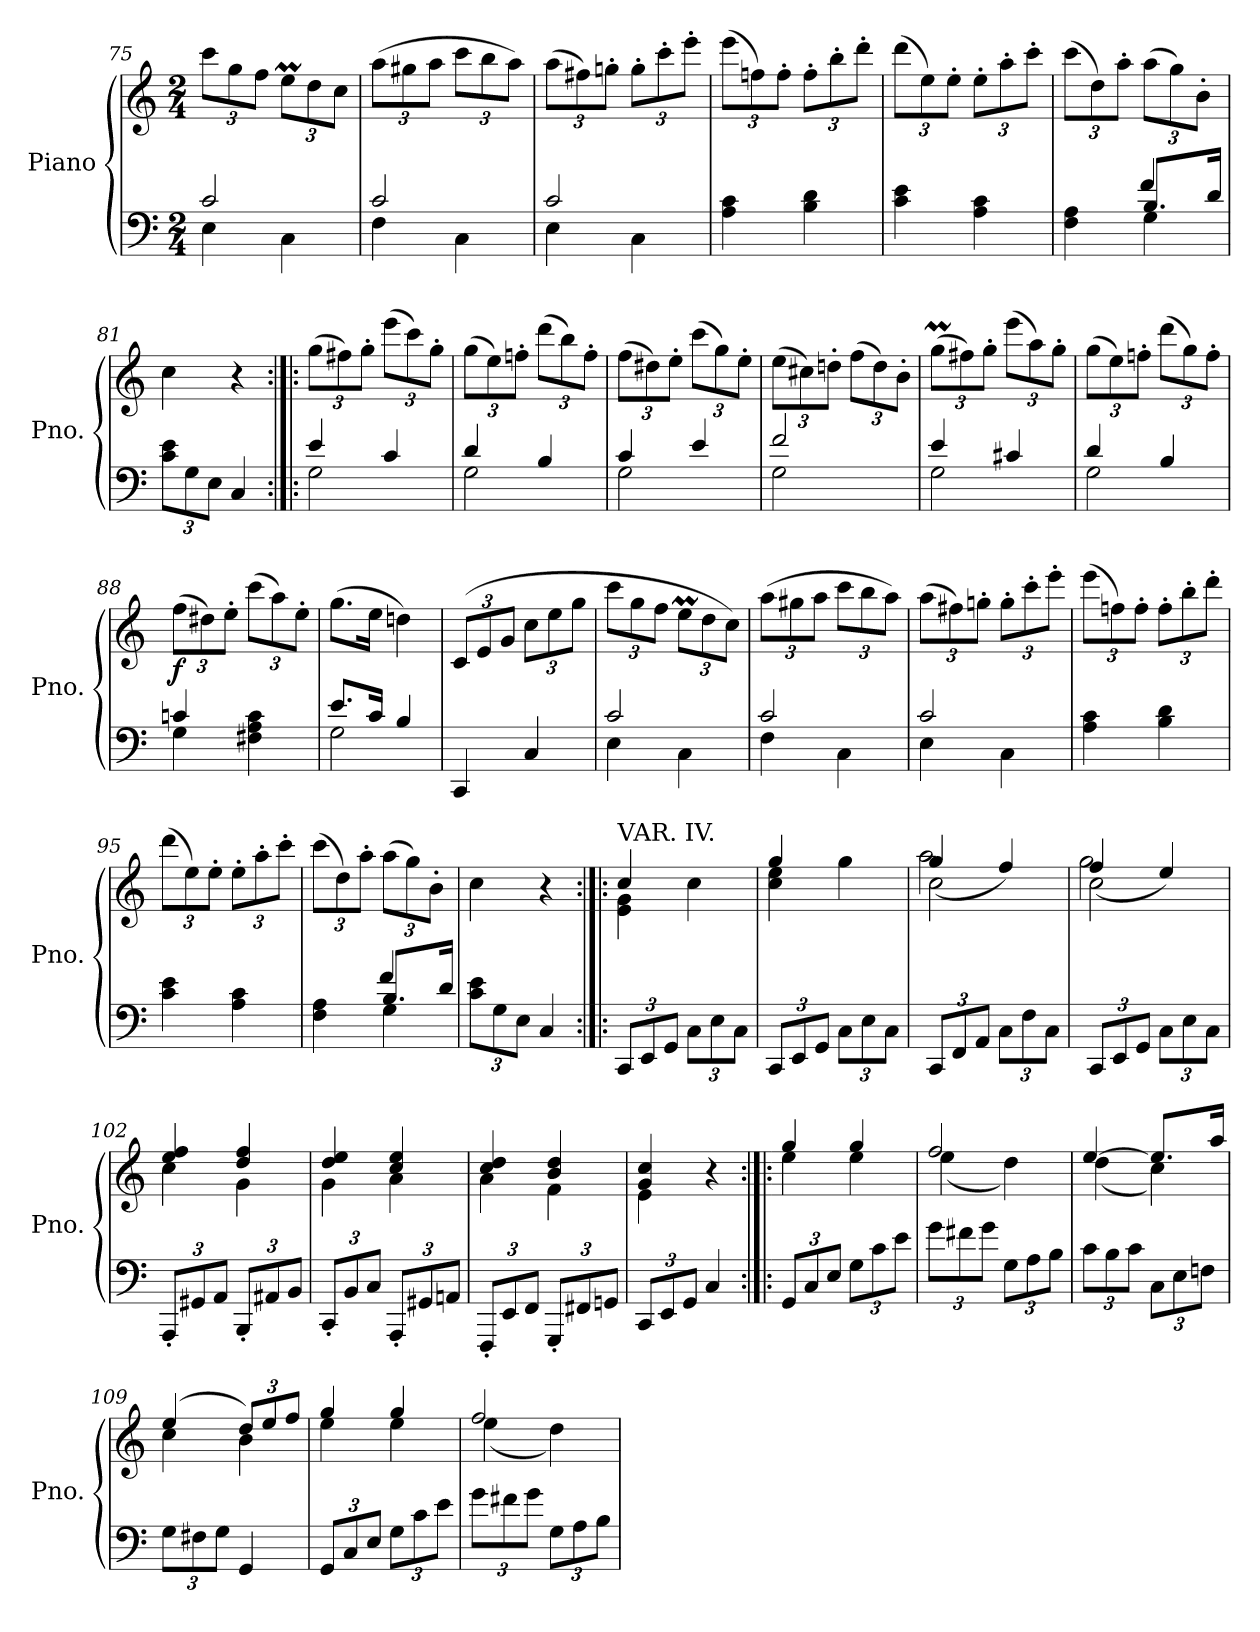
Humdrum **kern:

**kern	**kern	**dynam
*part1	*part1	*part1
*staff2	*staff1	*staff1/2
*I"Piano	*	*
*I'Pno.	*	*
*clefF4	*clefG2	*
*k[]	*k[]	*
*M2/4	*M2/4	*
=75	=75	=75
*^	*	*
*	*	*Xbrackettup	*
4E\	2c/	12ccc\L	.
.	.	12gg\	.
.	.	12ff\J	.
4C\	.	12eem\L	.
.	.	12dd\	.
.	.	12cc\J	.
=76	=76	=76	=76
4F\	2c/	(>12aa\L	.
.	.	12gg#X\	.
.	.	12aa\J	.
4C\	.	12ccc\L	.
.	.	12bb\	.
.	.	12aa\J)	.
=77	=77	=77	=77
4E\	2c/	(>12aa\L	.
.	.	12ff#X\)	.
.	.	12ggn'\J	.
4C\	.	12gg'\L	.
.	.	12ccc'\	.
.	.	12eee'\J	.
*v	*v	*	*
=78	=78	=78
4A\ 4c\	(>12eee\L	.
.	12ffn\)	.
.	12ff'\J	.
4B\ 4d\	12ff'\L	.
.	12bb'\	.
.	12ddd'\J	.
=79	=79	=79
4c\ 4e\	(>12ddd\L	.
.	12ee\)	.
.	12ee'\J	.
4A\ 4c\	12ee'\L	.
.	12aa'\	.
.	12ccc'\J	.
!!LO:LB:g=z
=80	=80	=80
*^	*	*
*	*^	*	*
4F\ 4A\	4ryy	4ryy	(>12ccc\L	.
.	.	.	12dd\)	.
.	.	.	12aa'\J	.
4G\	8.B/L	4f/	(>12aa\L	.
.	.	.	12gg\)	.
.	.	.	12b'\J	.
.	16d/Jk	.	.	.
*v	*v	*v	*	*
=81	=81	=81
*Xbrackettup	*	*
12c\ 12e\L	4cc\	.
12G\	.	.
12E\J	.	.
4C/	4r	.
=82:|!|:	=82:|!|:	=82:|!|:
*^	*	*
4e/	2G\	(>12gg\L	.
.	.	12ff#X\)	.
.	.	12gg'\J	.
4c/	.	(>12eee\L	.
.	.	12ccc\)	.
.	.	12gg'\J	.
=83	=83	=83	=83
4d/	2G\	(>12gg\L	.
.	.	12ee\)	.
.	.	12ffn'\J	.
4B/	.	(>12ddd\L	.
.	.	12bb\)	.
.	.	12ff'\J	.
=84	=84	=84	=84
4c/	2G\	(>12ff\L	.
.	.	12dd#X\)	.
.	.	12ee'\J	.
4e/	.	(>12ccc\L	.
.	.	12gg\)	.
.	.	12ee'\J	.
=85	=85	=85	=85
2f/	2G\	(>12ee\L	.
.	.	12cc#X\)	.
.	.	12ddn'\J	.
.	.	(>12ff\L	.
.	.	12dd\)	.
.	.	12b'\J	.
!!LO:LB:g=z
=86	=86	=86	=86
4e/	2G\	(>12ggM\L	.
.	.	12ff#X\)	.
.	.	12gg'\J	.
4c#X/	.	(>12eee\L	.
.	.	12aa\)	.
.	.	12gg'\J	.
=87	=87	=87	=87
4d/	2G\	(>12gg\L	.
.	.	12ee\)	.
.	.	12ffn'\J	.
4B/	.	(>12ddd\L	.
.	.	12gg\)	.
.	.	12ff'\J	.
=88	=88	=88	=88
!	!	!	!LO:DY:b
4cn/	4G\	(>12ff\L	f
.	.	12dd#X\)	.
.	.	12ee'\J	.
4F#X\ 4A\ 4c\	4ryy	(>12ccc\L	.
.	.	12aa\)	.
.	.	12ee'\J	.
=89	=89	=89	=89
8.e/L	2G\	(>8.gg\L	.
16c/Jk	.	16ee\Jk	.
4B/	.	4ddn\)	.
*v	*v	*	*
=90	=90	=90
4CC/	(>12c/L	.
.	12e/	.
.	12g/J	.
4C/	12cc\L	.
.	12ee\	.
.	12gg\J	.
=91	=91	=91
*^	*	*
4E\	2c/	12ccc\L	.
.	.	12gg\	.
.	.	12ff\J	.
4C\	.	12eem\L	.
.	.	12dd\	.
.	.	12cc\J)	.
=92	=92	=92	=92
4F\	2c/	(>12aa\L	.
.	.	12gg#X\	.
.	.	12aa\J	.
4C\	.	12ccc\L	.
.	.	12bb\	.
.	.	12aa\J)	.
!!LO:LB:g=z
=93	=93	=93	=93
4E\	2c/	(>12aa\L	.
.	.	12ff#X\)	.
.	.	12ggn'\J	.
4C\	.	12gg'\L	.
.	.	12ccc'\	.
.	.	12eee'\J	.
*v	*v	*	*
=94	=94	=94
4A\ 4c\	(>12eee\L	.
.	12ffn\)	.
.	12ff'\J	.
4B\ 4d\	12ff'\L	.
.	12bb'\	.
.	12ddd'\J	.
=95	=95	=95
4c\ 4e\	(>12ddd\L	.
.	12ee\)	.
.	12ee'\J	.
4A\ 4c\	12ee'\L	.
.	12aa'\	.
.	12ccc'\J	.
=96	=96	=96
*^	*	*
*	*^	*	*
4F\ 4A\	4ryy	4ryy	(>12ccc\L	.
.	.	.	12dd\)	.
.	.	.	12aa'\J	.
4G\	8.B/L	4f/	(>12aa\L	.
.	.	.	12gg\)	.
.	.	.	12b'\J	.
.	16d/Jk	.	.	.
*v	*v	*v	*	*
=97	=97	=97
12c\ 12e\L	4cc\	.
12G\	.	.
12E\J	.	.
4C/	4r	.
!!LO:LB:g=z
=98:|!|:	=98:|!|:	=98:|!|:
*	*^	*
!	!LO:TX:a:t=VAR. IV.	!	!
12CC/L	4cc/	4e\ 4g\	.
12EE/	.	.	.
12GG/J	.	.	.
12C\L	4cc\	4ryy	.
12E\	.	.	.
12C\J	.	.	.
=99	=99	=99	=99
12CC/L	4gg/	4cc\ 4ee\	.
12EE/	.	.	.
12GG/J	.	.	.
12C\L	4gg\	4ryy	.
12E\	.	.	.
12C\J	.	.	.
=100	=100	=100	=100
*	*	*^	*
12CC/L	2cc\	(>4gg/	2aa\	.
12FF/	.	.	.	.
12AA/J	.	.	.	.
12C\L	.	4ff/)	.	.
12F\	.	.	.	.
12C\J	.	.	.	.
=101	=101	=101	=101	=101
12CC/L	2cc\	(>4ff/	2gg\	.
12EE/	.	.	.	.
12GG/J	.	.	.	.
12C\L	.	4ee/)	.	.
12E\	.	.	.	.
12C\J	.	.	.	.
*	*	*v	*v	*
=102	=102	=102	=102
12AAA'/L	4ee/ 4ff/	4cc\	.
12GG#X/	.	.	.
12AA/J	.	.	.
12BBB'/L	4dd/ 4ff/	4g\	.
12AA#X/	.	.	.
12BB/J	.	.	.
=103	=103	=103	=103
12CC'/L	4dd/ 4ee/	4g\	.
12BB/	.	.	.
12C/J	.	.	.
12AAA'/L	4cc/ 4ee/	4a\	.
12GG#X/	.	.	.
12AAn/J	.	.	.
=104	=104	=104	=104
12FFF'/L	4cc/ 4dd/	4a\	.
12EE/	.	.	.
12FF/J	.	.	.
12GGG'/L	4b/ 4dd/	4f\	.
12FF#X/	.	.	.
12GGn/J	.	.	.
!!LO:PB:g=z	!!
=105	=105	=105	=105
12CC/L	4g/ 4cc/	4e\	.
12EE/	.	.	.
12GG/J	.	.	.
4C/	4r	4ryy	.
=106:|!|:	=106:|!|:	=106:|!|:	=106:|!|:
12GG/L	4gg/	4ee\	.
12C/	.	.	.
12E/J	.	.	.
12G\L	4gg/	4ee\	.
12c\	.	.	.
12e\J	.	.	.
=107	=107	=107	=107
12g\L	2ff/	(>4ee\	.
12f#X\	.	.	.
12g\J	.	.	.
12G\L	.	4dd\)	.
12A\	.	.	.
12B\J	.	.	.
=108	=108	=108	=108
12c\L	[4ee/	(<4dd\	.
12B\	.	.	.
12c\J	.	.	.
12C\L	8.ee/L]	4cc\)	.
12E\	.	.	.
12Fn\J	.	.	.
.	16aa/Jk	.	.
=109	=109	=109	=109
12G\L	(>4ee/	4cc\	.
12F#X\	.	.	.
12G\J	.	.	.
4GG/	12dd/L)	4b\	.
.	12ee/	.	.
.	12ff/J	.	.
=110	=110	=110	=110
12GG/L	4gg/	4ee\	.
12C/	.	.	.
12E/J	.	.	.
12G\L	4gg/	4ee\	.
12c\	.	.	.
12e\J	.	.	.
!!LO:LB:g=z	!!
=111	=111	=111	=111
12g\L	2ff/	(>4ee\	.
12f#X\	.	.	.
12g\J	.	.	.
12G\L	.	4dd\)	.
12A\	.	.	.
12B\J	.	.	.
*	*v	*v	*
=	=	=
*-	*-	*-
